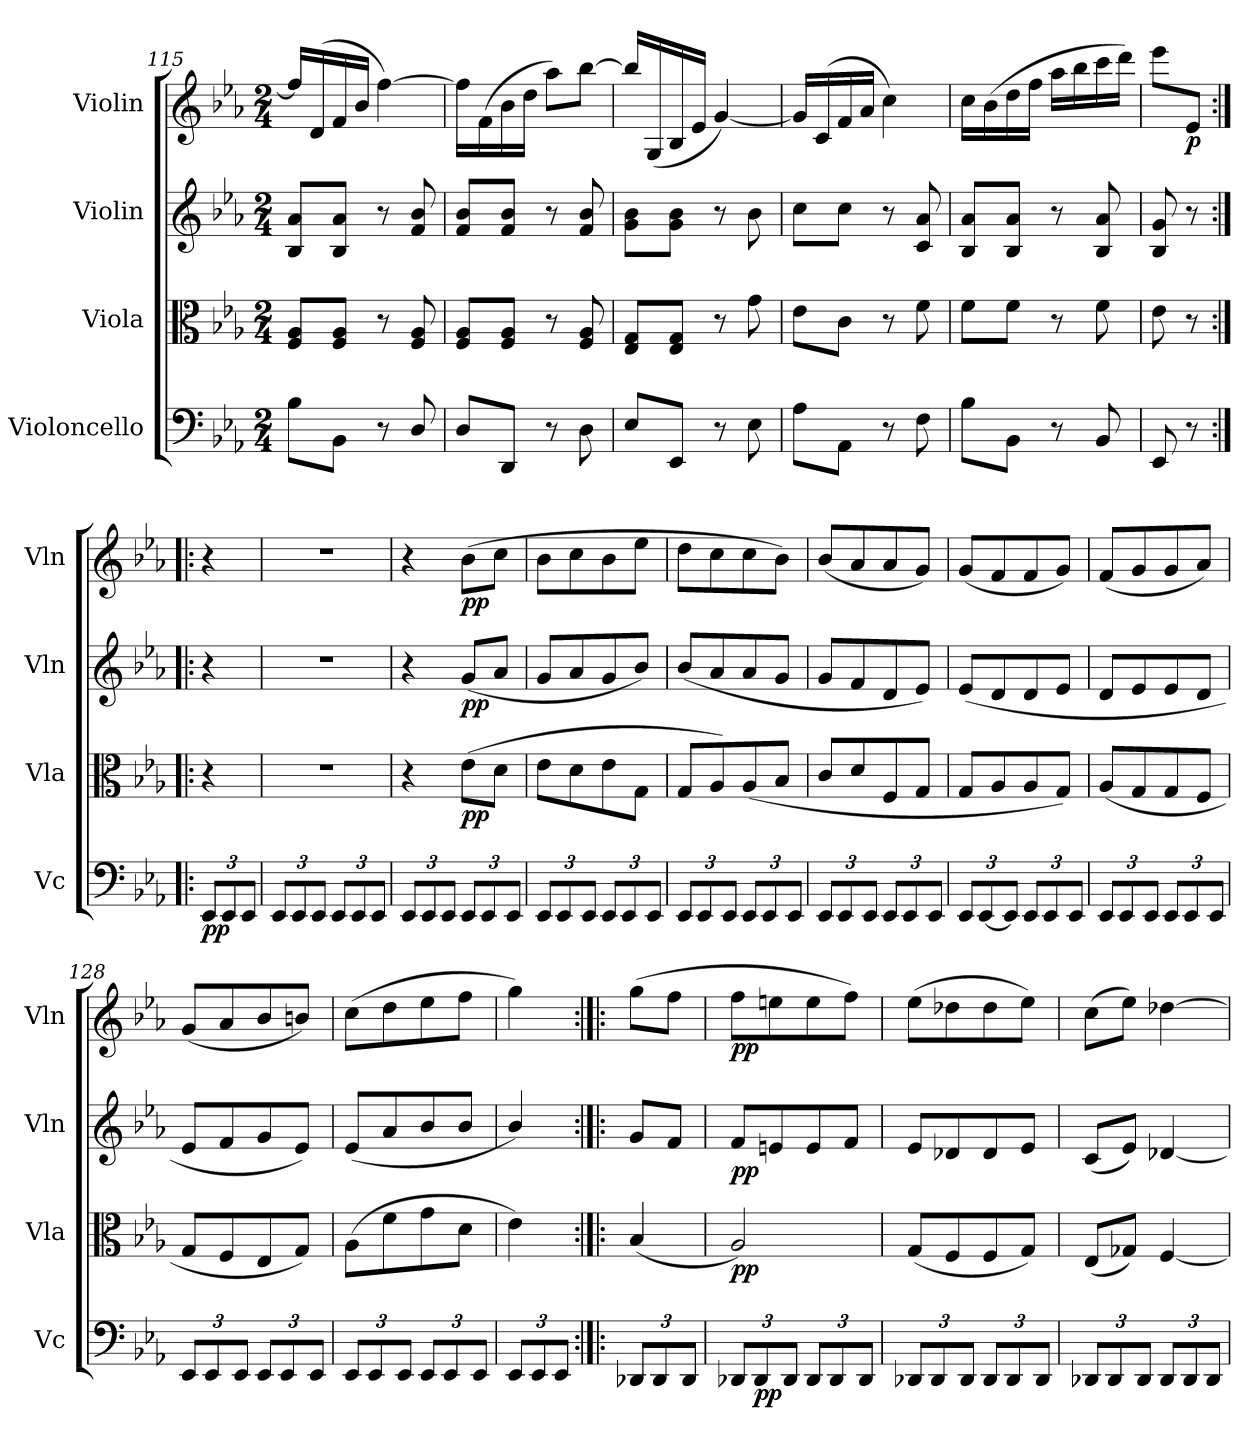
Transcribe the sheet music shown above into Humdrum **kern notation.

**kern	**dynam	**kern	**dynam	**kern	**dynam	**kern	**dynam
*part4	*part4	*part3	*part3	*part2	*part2	*part1	*part1
*staff4	*staff4	*staff3	*staff3	*staff2	*staff2	*staff1	*staff1
*I"Violoncello	*	*I"Viola	*	*I"Violin	*	*I"Violin	*
*I'Vc	*	*I'Vla	*	*I'Vln	*	*I'Vln	*
*clefF4	*	*clefC3	*	*clefG2	*	*clefG2	*
*k[b-e-a-]	*	*k[b-e-a-]	*	*k[b-e-a-]	*	*k[b-e-a-]	*
*E-:	*	*E-:	*	*E-:	*	*E-:	*
*M2/4	*	*M2/4	*	*M2/4	*	*M2/4	*
=115	=115	=115	=115	=115	=115	=115	=115
8B-\L	.	8F/ 8A-/L	.	8B-/ 8a-/L	.	16ff/LL]	.
.	.	.	.	.	.	(16d/	.
8BB-\J	.	8F/ 8A-/J	.	8B-/ 8a-/J	.	16f/	.
.	.	.	.	.	.	16b-/JJ	.
8r	.	8r	.	8r	.	[4ff\)	.
8D/	.	8F/ 8A-/	.	8f/ 8b-/	.	.	.
=116	=116	=116	=116	=116	=116	=116	=116
8D/L	.	8F/ 8A-/L	.	8f/ 8b-/L	.	16ff\LL]	.
.	.	.	.	.	.	(16f\	.
8DD/J	.	8F/ 8A-/J	.	8f/ 8b-/J	.	16b-\	.
.	.	.	.	.	.	16dd\JJ	.
8r	.	8r	.	8r	.	8aa-\L)	.
8D\	.	8F/ 8A-/	.	8f/ 8b-/	.	[8bb-\J	.
=117	=117	=117	=117	=117	=117	=117	=117
8E-/L	.	8E-/ 8G/L	.	8g\ 8b-\L	.	16bb-\LL]	.
.	.	.	.	.	.	(16G/	.
8EE-/J	.	8E-/ 8G/J	.	8g\ 8b-\J	.	16B-/	.
.	.	.	.	.	.	16e-/JJ	.
8r	.	8r	.	8r	.	[4g/)	.
8E-\	.	8g\	.	8b-\	.	.	.
=118	=118	=118	=118	=118	=118	=118	=118
8A-\L	.	8e-\L	.	8cc\L	.	16g/LL]	.
.	.	.	.	.	.	(16c/	.
8AA-\J	.	8c\J	.	8cc\J	.	16f/	.
.	.	.	.	.	.	16a-/JJ	.
8r	.	8r	.	8r	.	4cc\)	.
8F\	.	8f\	.	8c/ 8a-/	.	.	.
=119	=119	=119	=119	=119	=119	=119	=119
8B-\L	.	8f\L	.	8B-/ 8a-/L	.	16cc\LL	.
.	.	.	.	.	.	(16b-\	.
8BB-\J	.	8f\J	.	8B-/ 8a-/J	.	16dd\	.
.	.	.	.	.	.	16ff\JJ	.
8r	.	8r	.	8r	.	16aa-\LL	.
.	.	.	.	.	.	16bb-\	.
8BB-/	.	8f\	.	8B-/ 8a-/	.	16ccc\	.
.	.	.	.	.	.	16ddd\JJ)	.
=120	=120	=120	=120	=120	=120	=120	=120
8EE-/	.	8e-\	.	8B-/ 8g/	.	8eee-\L	.
8r	.	8r	.	8r	.	8e-/J	p
=:|!|:	=:|!|:	=:|!|:	=:|!|:	=:|!|:	=:|!|:	=:|!|:	=:|!|:
12EE-/L	pp	4r	.	4r	.	4r	.
12EE-/	.	.	.	.	.	.	.
12EE-/J	.	.	.	.	.	.	.
=121	=121	=121	=121	=121	=121	=121	=121
12EE-/L	.	2r	.	2r	.	2r	.
12EE-/	.	.	.	.	.	.	.
12EE-/J	.	.	.	.	.	.	.
12EE-/L	.	.	.	.	.	.	.
12EE-/	.	.	.	.	.	.	.
12EE-/J	.	.	.	.	.	.	.
=122	=122	=122	=122	=122	=122	=122	=122
12EE-/L	.	4r	.	4r	.	4r	.
12EE-/	.	.	.	.	.	.	.
12EE-/J	.	.	.	.	.	.	.
12EE-/L	.	(8e-\L	pp	(8g/L	pp	(8b-\L	pp
12EE-/	.	.	.	.	.	.	.
.	.	8d\J	.	8a-/J	.	8cc\J	.
12EE-/J	.	.	.	.	.	.	.
=123	=123	=123	=123	=123	=123	=123	=123
12EE-/L	.	8e-\L	.	8g/L	.	8b-\L	.
12EE-/	.	.	.	.	.	.	.
.	.	8d\	.	8a-/	.	8cc\	.
12EE-/J	.	.	.	.	.	.	.
12EE-/L	.	8e-\	.	8g/	.	8b-\	.
12EE-/	.	.	.	.	.	.	.
.	.	8G\J	.	8b-/J)	.	8ee-\J	.
12EE-/J	.	.	.	.	.	.	.
=124	=124	=124	=124	=124	=124	=124	=124
12EE-/L	.	8G/L	.	(8b-/L	.	8dd\L	.
12EE-/	.	.	.	.	.	.	.
.	.	8A-/)	.	8a-/	.	8cc\	.
12EE-/J	.	.	.	.	.	.	.
12EE-/L	.	(8A-/	.	8a-/	.	8cc\	.
12EE-/	.	.	.	.	.	.	.
.	.	8B-/J	.	8g/J	.	8b-\J)	.
12EE-/J	.	.	.	.	.	.	.
=125	=125	=125	=125	=125	=125	=125	=125
12EE-/L	.	8c/L	.	8g/L	.	(8b-/L	.
12EE-/	.	.	.	.	.	.	.
.	.	8d/	.	8f/	.	8a-/	.
12EE-/J	.	.	.	.	.	.	.
12EE-/L	.	8F/	.	8d/	.	8a-/	.
12EE-/	.	.	.	.	.	.	.
.	.	8G/J	.	8e-/J)	.	8g/J)	.
12EE-/J	.	.	.	.	.	.	.
=126	=126	=126	=126	=126	=126	=126	=126
12EE-/L	.	8G/L	.	(8e-/L	.	(8g/L	.
[12EE-/	.	.	.	.	.	.	.
.	.	8A-/	.	8d/	.	8f/	.
12EE-/J]	.	.	.	.	.	.	.
12EE-/L	.	8A-/	.	8d/	.	8f/	.
12EE-/	.	.	.	.	.	.	.
.	.	8G/J)	.	8e-/J	.	8g/J)	.
12EE-/J	.	.	.	.	.	.	.
=127	=127	=127	=127	=127	=127	=127	=127
12EE-/L	.	(8A-/L	.	8d/L	.	(8f/L	.
12EE-/	.	.	.	.	.	.	.
.	.	8G/	.	8e-/	.	8g/	.
12EE-/J	.	.	.	.	.	.	.
12EE-/L	.	8G/	.	8e-/	.	8g/	.
12EE-/	.	.	.	.	.	.	.
.	.	8F/J	.	8d/J	.	8a-/J)	.
12EE-/J	.	.	.	.	.	.	.
=128	=128	=128	=128	=128	=128	=128	=128
12EE-/L	.	8G/L	.	8e-/L	.	(8g/L	.
12EE-/	.	.	.	.	.	.	.
.	.	8F/	.	8f/	.	8a-/	.
12EE-/J	.	.	.	.	.	.	.
12EE-/L	.	8E-/	.	8g/	.	8b-/	.
12EE-/	.	.	.	.	.	.	.
.	.	8G/J)	.	8e-/J)	.	8bn/J)	.
12EE-/J	.	.	.	.	.	.	.
=129	=129	=129	=129	=129	=129	=129	=129
12EE-/L	.	(8A-\L	.	(8e-/L	.	(8cc\L	.
12EE-/	.	.	.	.	.	.	.
.	.	8f\	.	8a-/	.	8dd\	.
12EE-/J	.	.	.	.	.	.	.
12EE-/L	.	8g\	.	8b-/	.	8ee-\	.
12EE-/	.	.	.	.	.	.	.
.	.	8d\J	.	8b-/J	.	8ff\J	.
12EE-/J	.	.	.	.	.	.	.
=130	=130	=130	=130	=130	=130	=130	=130
12EE-/L	.	4e-\)	.	4b-/)	.	4gg\)	.
12EE-/	.	.	.	.	.	.	.
12EE-/J	.	.	.	.	.	.	.
=:|!|:	=:|!|:	=:|!|:	=:|!|:	=:|!|:	=:|!|:	=:|!|:	=:|!|:
12DD-X/L	.	(4B-/	.	8g/L	.	(8gg\L	.
12DD-/	.	.	.	.	.	.	.
.	.	.	.	8f/J	.	8ff\J	.
12DD-/J	.	.	.	.	.	.	.
=131	=131	=131	=131	=131	=131	=131	=131
12DD-X/L	.	2A-/)	pp	8f/L	pp	8ff\L	pp
12DD-/	pp	.	.	.	.	.	.
.	.	.	.	8en/	.	8een\	.
12DD-/J	.	.	.	.	.	.	.
12DD-/L	.	.	.	8e/	.	8ee\	.
12DD-/	.	.	.	.	.	.	.
.	.	.	.	8f/J	.	8ff\J)	.
12DD-/J	.	.	.	.	.	.	.
=132	=132	=132	=132	=132	=132	=132	=132
12DD-X/L	.	(8G/L	.	8e-/L	.	(8ee-\L	.
12DD-/	.	.	.	.	.	.	.
.	.	8F/	.	8d-X/	.	8dd-X\	.
12DD-/J	.	.	.	.	.	.	.
12DD-/L	.	8F/	.	8d-/	.	8dd-\	.
12DD-/	.	.	.	.	.	.	.
.	.	8G/J)	.	8e-/J	.	8ee-\J)	.
12DD-/J	.	.	.	.	.	.	.
=133	=133	=133	=133	=133	=133	=133	=133
12DD-X/L	.	(8E-/L	.	(8c/L	.	(8cc\L	.
12DD-/	.	.	.	.	.	.	.
.	.	8G-X/J)	.	8e-/J)	.	8ee-\J)	.
12DD-/J	.	.	.	.	.	.	.
12DD-/L	.	[4F/	.	[4d-X/	.	[4dd-X\	.
12DD-/	.	.	.	.	.	.	.
12DD-/J	.	.	.	.	.	.	.
=	=	=	=	=	=	=	=
*-	*-	*-	*-	*-	*-	*-	*-
